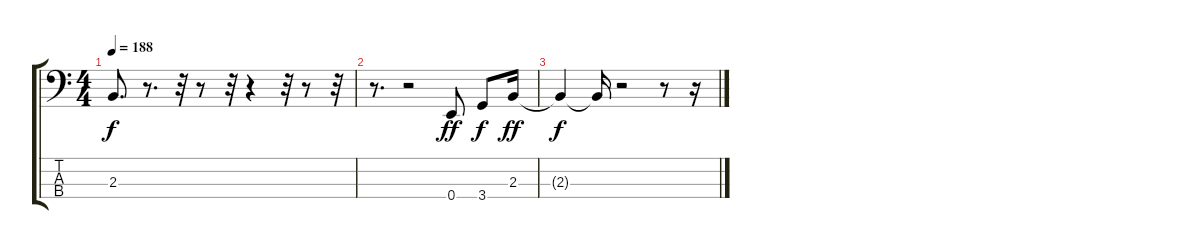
\track "" {instrument synthbass1}
\staff {score tabs}
\tuning (G2 D2 A1 E1) {hide}
\ts (4 4)
\tempo 188
\clef f4
\ks c
2.3{t}.8{d dy f} r.8{d} r.32 r.8 r.32 r.4 r.32 r.8 r.32 |
r.8{d} r.2 0.4.8{dy ff} 3.4.8{dy f} 2.3.16{dy ff} |
2.3{t}.4{dy f} 2.3{t}.16 r.2 r.8 r.16
